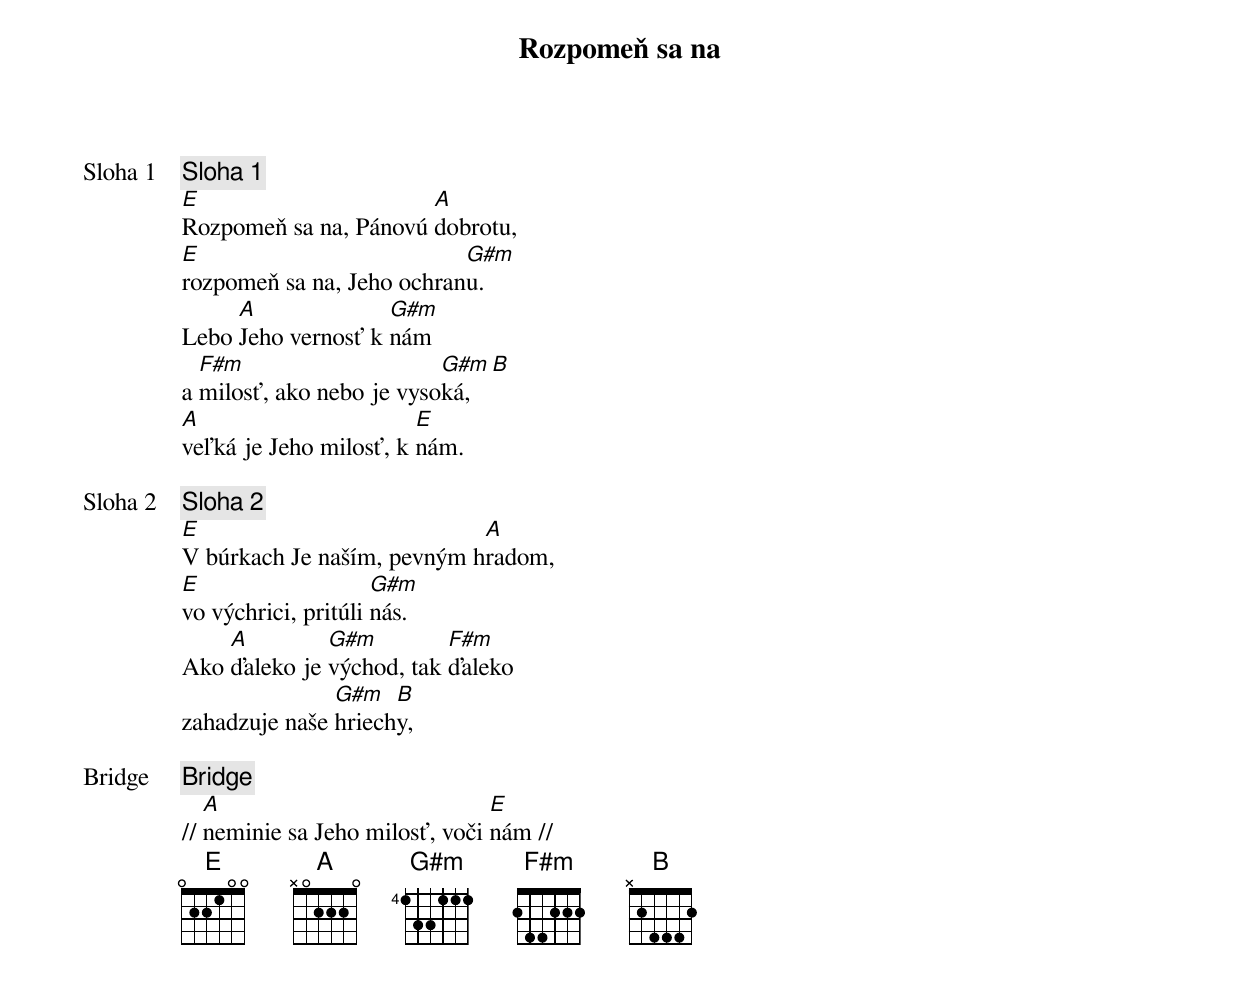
{title: Rozpomeň sa na}
{start_of_verse: Sloha 1}
{comment: Sloha 1}
[E]Rozpomeň sa na, Pánovú [A]dobrotu,
[E]rozpomeň sa na, Jeho ochran[G#m]u.
Lebo [A]Jeho vernosť k [G#m]nám
a [F#m]milosť, ako nebo je vyso[G#m]ká,  [B]
[A]veľká je Jeho milosť, k [E]nám.
{end_of_verse}

{start_of_verse: Sloha 2}
{comment: Sloha 2}
[E]V búrkach Je naším, pevným h[A]radom,
[E]vo výchrici, pritúli [G#m]nás.
Ako [A]ďaleko je [G#m]východ, tak [F#m]ďaleko
zahadzuje naše [G#m]hriech[B]y,
{end_of_verse}

{start_of_bridge: Bridge}
{comment: Bridge}
// [A]neminie sa Jeho milosť, voči [E]nám //
{end_of_bridge}
